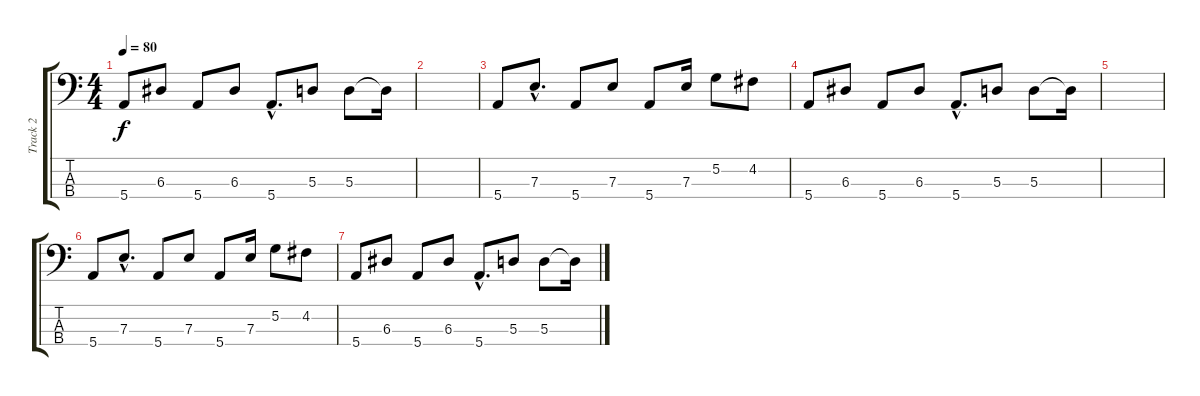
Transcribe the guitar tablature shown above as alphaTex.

\track ("Track 2" "Track 2") {instrument electricbassfinger}
\staff {score tabs}
\tuning (G2 D2 A1 E1) {hide}
\ts (4 4)
\tempo 80
\clef f4
\ks c
5.4.8{dy f} 6.3.8 5.4.8 6.3.8 5.4{hac}.8{d} 5.3.8 5.3.8 5.3{t}.16 |
|
5.4.8 7.3{hac}.8{d} 5.4.8 7.3.8 5.4.8 7.3.16 5.2.8 4.2.8 |
5.4.8 6.3.8 5.4.8 6.3.8 5.4{hac}.8{d} 5.3.8 5.3.8 5.3{t}.16 |
|
5.4.8 7.3{hac}.8{d} 5.4.8 7.3.8 5.4.8 7.3.16 5.2.8 4.2.8 |
5.4.8 6.3.8 5.4.8 6.3.8 5.4{hac}.8{d} 5.3.8 5.3.8 5.3{t}.16
